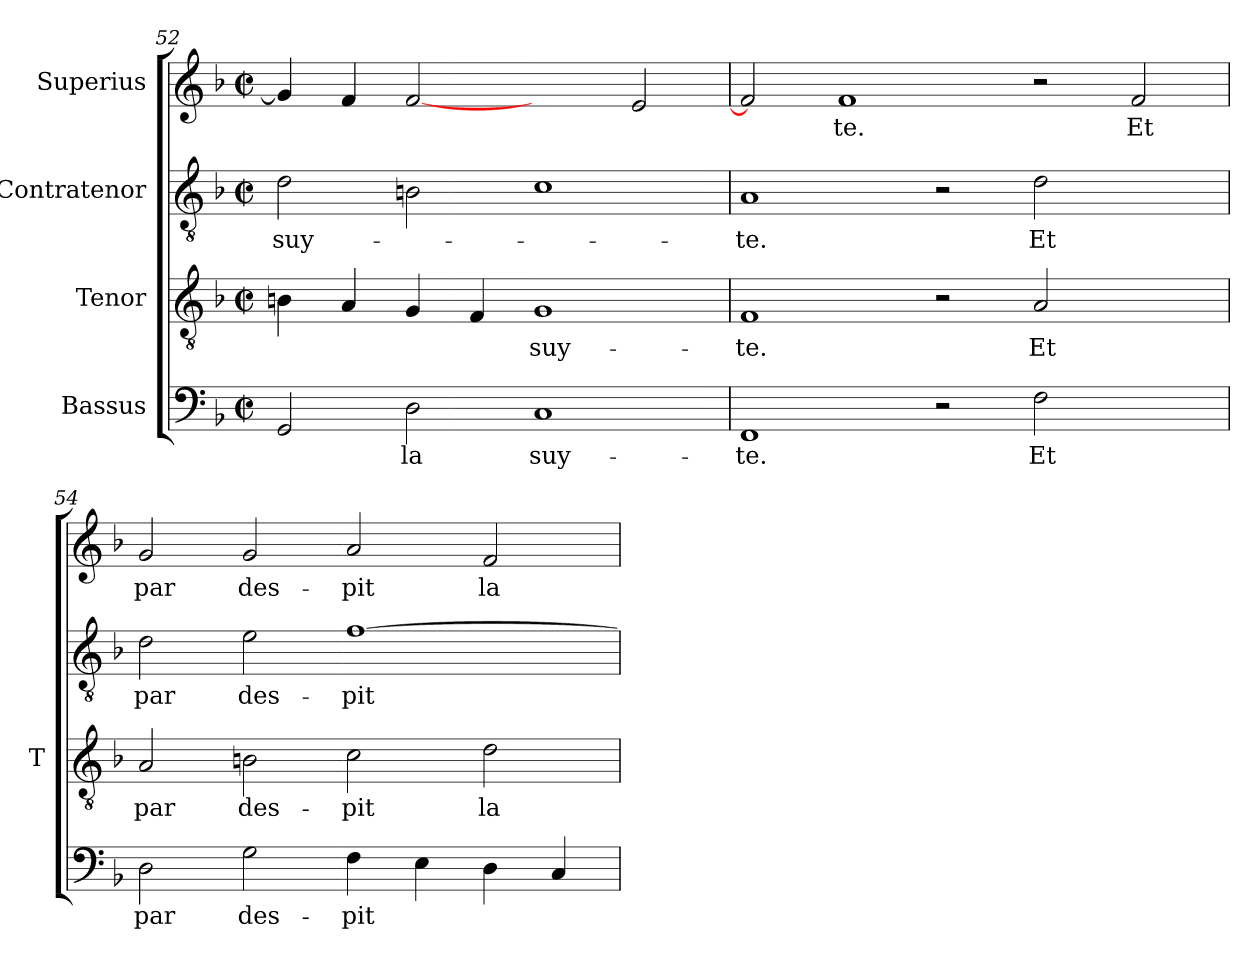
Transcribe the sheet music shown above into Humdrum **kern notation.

**kern	**text	**kern	**text	**kern	**text	**kern	**text
*part4	*part4	*part3	*part3	*part2	*part2	*part1	*part1
*staff4	*staff4	*staff3	*staff3	*staff2	*staff2	*staff1	*staff1
*I"Bassus	*	*I"Tenor	*	*I"Contratenor	*	*I"Superius	*
*	*	*I'T	*	*	*	*	*
*clefF4	*	*clefGv2	*	*clefGv2	*	*clefG2	*
*k[b-]	*	*k[b-]	*	*k[b-]	*	*k[b-]	*
*F:	*	*F:	*	*F:	*	*F:	*
*M2/2	*	*M2/2	*	*M2/2	*	*M2/2	*
*met(c|)	*	*met(c|)	*	*met(c|)	*	*met(c|)	*
=52	=52	=52	=52	=52	=52	=52	=52
2GG	.	4Bn	.	2d	suy-	4g]	.
.	.	4A	.	.	.	4f	.
2D	-la	4G	.	2Bn	.	[2f	.
.	.	4F	.	.	.	.	.
1C	suy-	1G	suy-	1c	.	2ryy	.
.	.	.	.	.	.	2e	.
=53	=53	=53	=53	=53	=53	=53	=53
1FF	-te.	1F	-te.	1A	-te.	2f]	.
.	.	.	.	.	.	1f	-te.
2r	.	2r	.	2r	.	.	.
2F	-Et	2A	-Et	2d	-Et	2r	.
2ryy	.	2ryy	.	2ryy	.	2f	-Et
=54	=54	=54	=54	=54	=54	=54	=54
2D	-par	2A	-par	2d	-par	2g	-par
2G	des-	2Bn	des-	2e	des-	2g	des-
4F	-pit	2c	-pit	[1f	-pit	2a	-pit
4E	.	.	.	.	.	.	.
4D	.	2d	-la	.	.	2f	-la
4C	.	.	.	.	.	.	.
=	=	=	=	=	=	=	=
*-	*-	*-	*-	*-	*-	*-	*-
